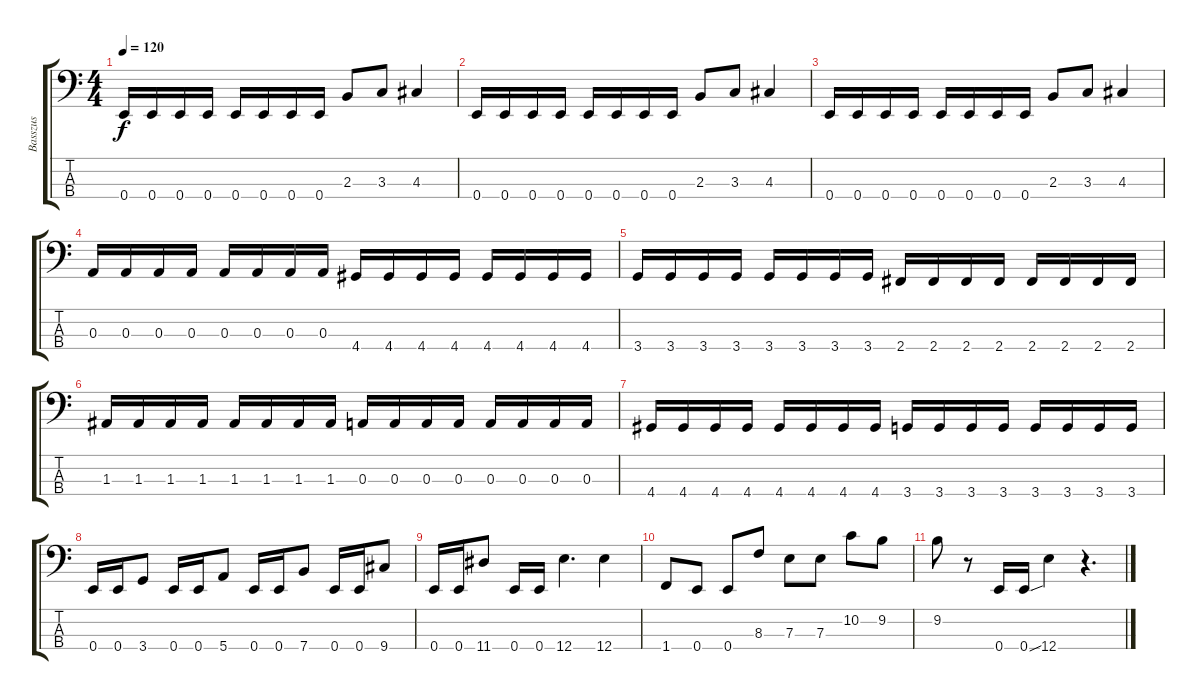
\track ("Basszus" "Basszus") {instrument electricbassfinger}
\staff {score tabs}
\tuning (G2 D2 A1 E1) {hide}
\ts (4 4)
\tempo 120
\clef f4
\ks c
0.4.16{dy f} 0.4.16 0.4.16 0.4.16 0.4.16 0.4.16 0.4.16 0.4.16 2.3.8 3.3.8 4.3.4 |
0.4.16 0.4.16 0.4.16 0.4.16 0.4.16 0.4.16 0.4.16 0.4.16 2.3.8 3.3.8 4.3.4 |
0.4.16 0.4.16 0.4.16 0.4.16 0.4.16 0.4.16 0.4.16 0.4.16 2.3.8 3.3.8 4.3.4 |
0.3.16 0.3.16 0.3.16 0.3.16 0.3.16 0.3.16 0.3.16 0.3.16 4.4.16 4.4.16 4.4.16 4.4.16 4.4.16 4.4.16 4.4.16 4.4.16 |
3.4.16 3.4.16 3.4.16 3.4.16 3.4.16 3.4.16 3.4.16 3.4.16 2.4.16 2.4.16 2.4.16 2.4.16 2.4.16 2.4.16 2.4.16 2.4.16 |
1.3.16 1.3.16 1.3.16 1.3.16 1.3.16 1.3.16 1.3.16 1.3.16 0.3.16 0.3.16 0.3.16 0.3.16 0.3.16 0.3.16 0.3.16 0.3.16 |
4.4.16 4.4.16 4.4.16 4.4.16 4.4.16 4.4.16 4.4.16 4.4.16 3.4.16 3.4.16 3.4.16 3.4.16 3.4.16 3.4.16 3.4.16 3.4.16 |
0.4.16 0.4.16 3.4.8 0.4.16 0.4.16 5.4.8 0.4.16 0.4.16 7.4.8 0.4.16 0.4.16 9.4.8 |
0.4.16 0.4.16 11.4.8 0.4.16 0.4.16 12.4.4{d} 12.4.4 |
1.4.8 0.4.8 0.4.8 8.3.8 7.3.8 7.3.8 10.2.8 9.2.8 |
9.2.8 r.8 0.4.16 0.4{sou}.16 12.4.4 r.4{d}
